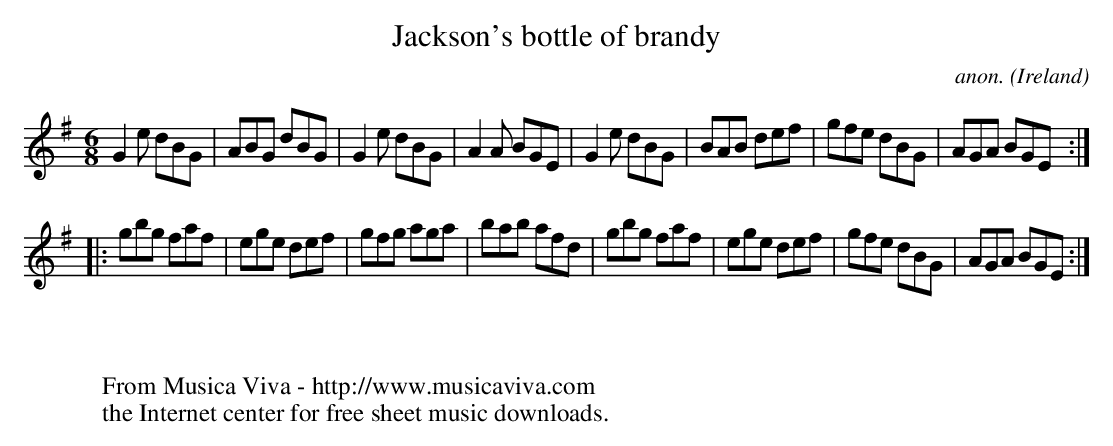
X:1
T:Jackson's bottle of brandy
C:anon.
O:Ireland
M:6/8
L:1/8
K:Em
G2e dBG|ABG dBG|G2e dBG|A2A BGE|G2e dBG|BAB def|gfe dBG|AGA BGE:|
|:gbg faf|ege def|gfg aga|bab afd|gbg faf|ege def|gfe dBG|AGA BGE:|
W:
W:
W:  From Musica Viva - http://www.musicaviva.com
W:  the Internet center for free sheet music downloads.
